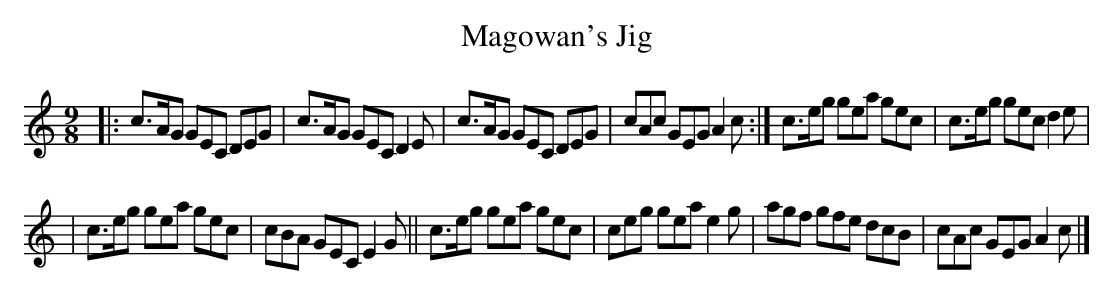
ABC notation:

X:1
T: Magowan's Jig
M: 9/8
K: C
|: c>AG GEC DEG | c>AG GEC D2E | c>AG GEC DEG | cAc GEG A2c :| c>eg gea gec | c>eg gec d2e |
| c>eg gea gec | cBA GEC E2G || c>eg gea gec | ceg gea e2g | agf gfe dcB | cAc GEG A2c |]
